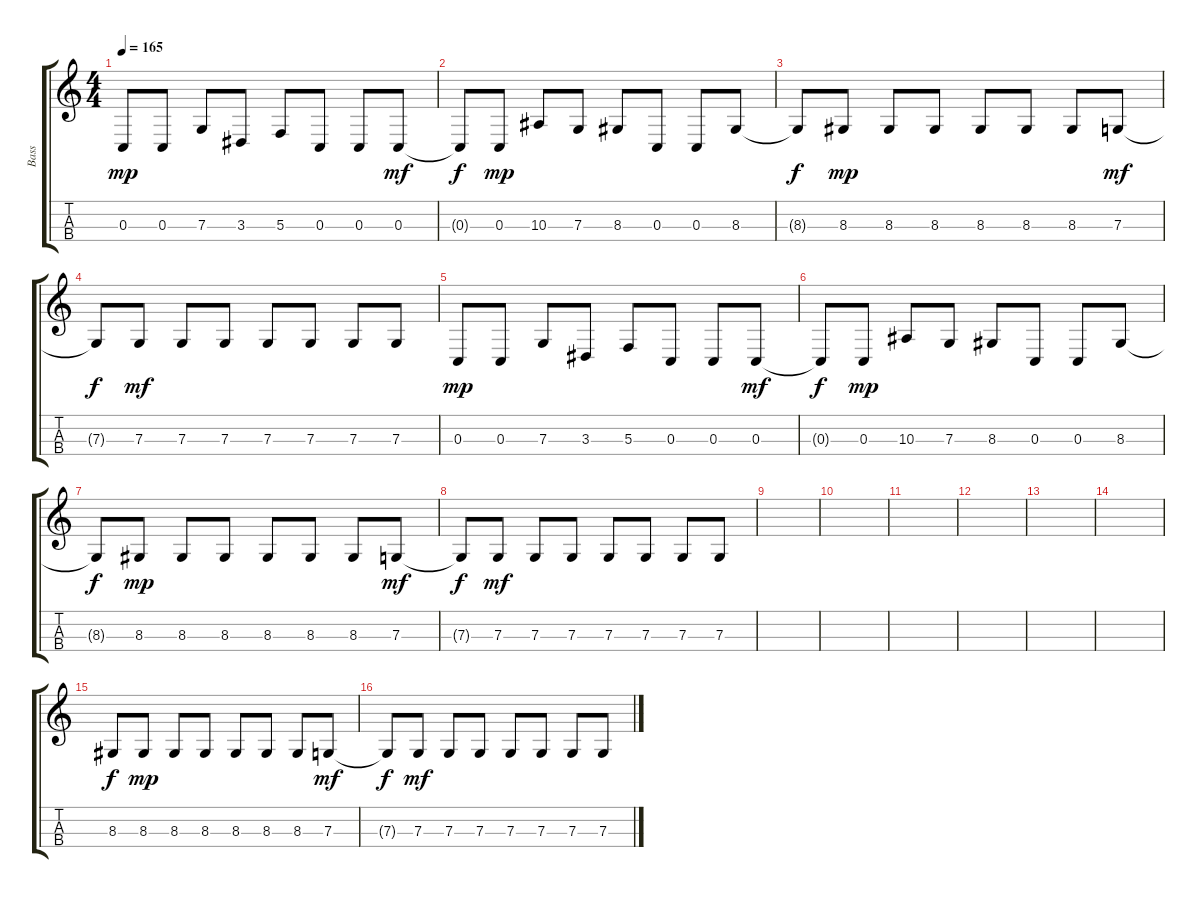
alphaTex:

\track ("Bass" "Bass") {instrument electricbassfinger}
\staff {score tabs}
\tuning (A2 E2 C2 G2) {hide}
\ts (4 4)
\tempo 165
\clef g2
\ks c
0.3.8{dy mp} 0.3.8 7.3.8 3.3.8 5.3.8 0.3.8 0.3.8 0.3.8{dy mf} |
0.3{t}.8{dy f} 0.3.8{dy mp} 10.3.8 7.3.8 8.3.8 0.3.8 0.3.8 8.3.8 |
8.3{t}.8{dy f} 8.3.8{dy mp} 8.3.8 8.3.8 8.3.8 8.3.8 8.3.8 7.3.8{dy mf} |
7.3{t}.8{dy f} 7.3.8{dy mf} 7.3.8 7.3.8 7.3.8 7.3.8 7.3.8 7.3.8 |
0.3.8{dy mp} 0.3.8 7.3.8 3.3.8 5.3.8 0.3.8 0.3.8 0.3.8{dy mf} |
0.3{t}.8{dy f} 0.3.8{dy mp} 10.3.8 7.3.8 8.3.8 0.3.8 0.3.8 8.3.8 |
8.3{t}.8{dy f} 8.3.8{dy mp} 8.3.8 8.3.8 8.3.8 8.3.8 8.3.8 7.3.8{dy mf} |
7.3{t}.8{dy f} 7.3.8{dy mf} 7.3.8 7.3.8 7.3.8 7.3.8 7.3.8 7.3.8 |
|
|
|
|
|
|
8.3.8{dy f} 8.3.8{dy mp} 8.3.8 8.3.8 8.3.8 8.3.8 8.3.8 7.3.8{dy mf} |
7.3{t}.8{dy f} 7.3.8{dy mf} 7.3.8 7.3.8 7.3.8 7.3.8 7.3.8 7.3.8
